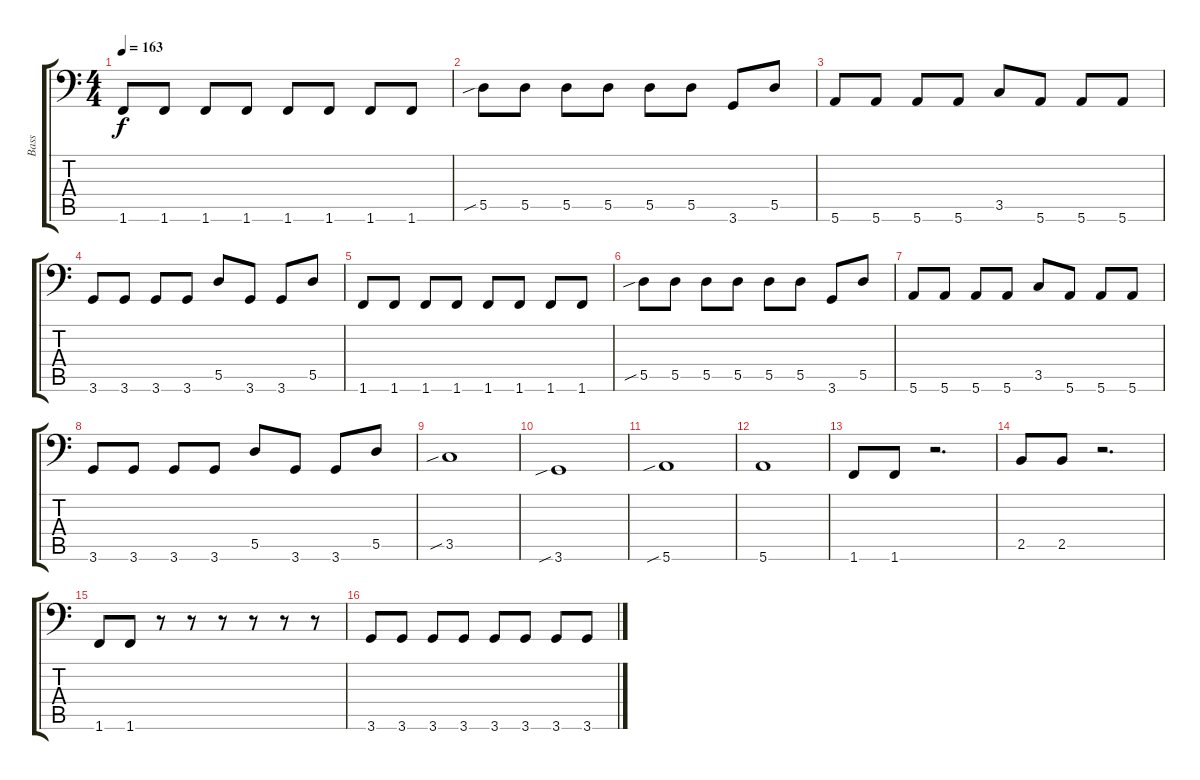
\track ("Bass" "Bass") {instrument electricbassfinger}
\staff {score tabs}
\tuning (E3 B2 G2 D2 A1 E1) {hide}
\ts (4 4)
\tempo 163
\clef f4
\ks c
1.6.8{dy f} 1.6.8 1.6.8 1.6.8 1.6.8 1.6.8 1.6.8 1.6.8 |
5.5{sib}.8 5.5.8 5.5.8 5.5.8 5.5.8 5.5.8 3.6.8 5.5.8 |
5.6.8 5.6.8 5.6.8 5.6.8 3.5.8 5.6.8 5.6.8 5.6.8 |
3.6.8 3.6.8 3.6.8 3.6.8 5.5.8 3.6.8 3.6.8 5.5.8 |
1.6.8 1.6.8 1.6.8 1.6.8 1.6.8 1.6.8 1.6.8 1.6.8 |
5.5{sib}.8 5.5.8 5.5.8 5.5.8 5.5.8 5.5.8 3.6.8 5.5.8 |
5.6.8 5.6.8 5.6.8 5.6.8 3.5.8 5.6.8 5.6.8 5.6.8 |
3.6.8 3.6.8 3.6.8 3.6.8 5.5.8 3.6.8 3.6.8 5.5.8 |
3.5{sib}.1 |
3.6{sib}.1 |
5.6{sib}.1 |
5.6.1 |
1.6.8 1.6.8 r.2{d} |
2.5.8 2.5.8 r.2{d} |
1.6.8 1.6.8 r.8 r.8 r.8 r.8 r.8 r.8 |
3.6.8 3.6.8 3.6.8 3.6.8 3.6.8 3.6.8 3.6.8 3.6.8
